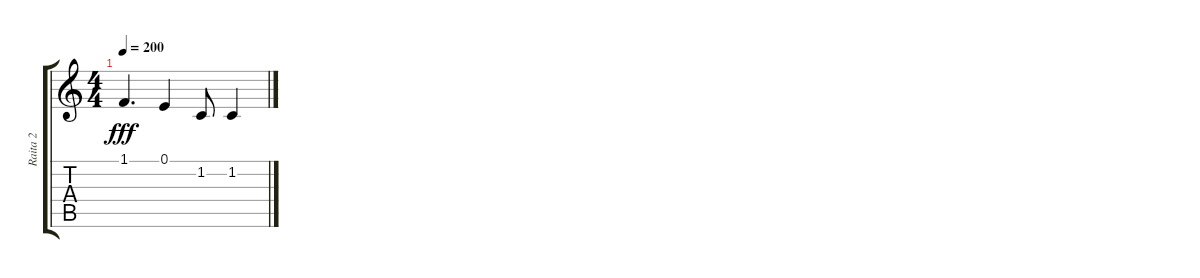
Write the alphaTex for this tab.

\track ("Raita 2" "Raita 2") {instrument tenorsax}
\staff {score tabs}
\tuning (E4 B3 G3 D3 A2 E2) {hide}
\ts (4 4)
\tempo 200
\clef g2
\ks c
1.1.4{d dy fff} 0.1.4 1.2.8 1.2.4
